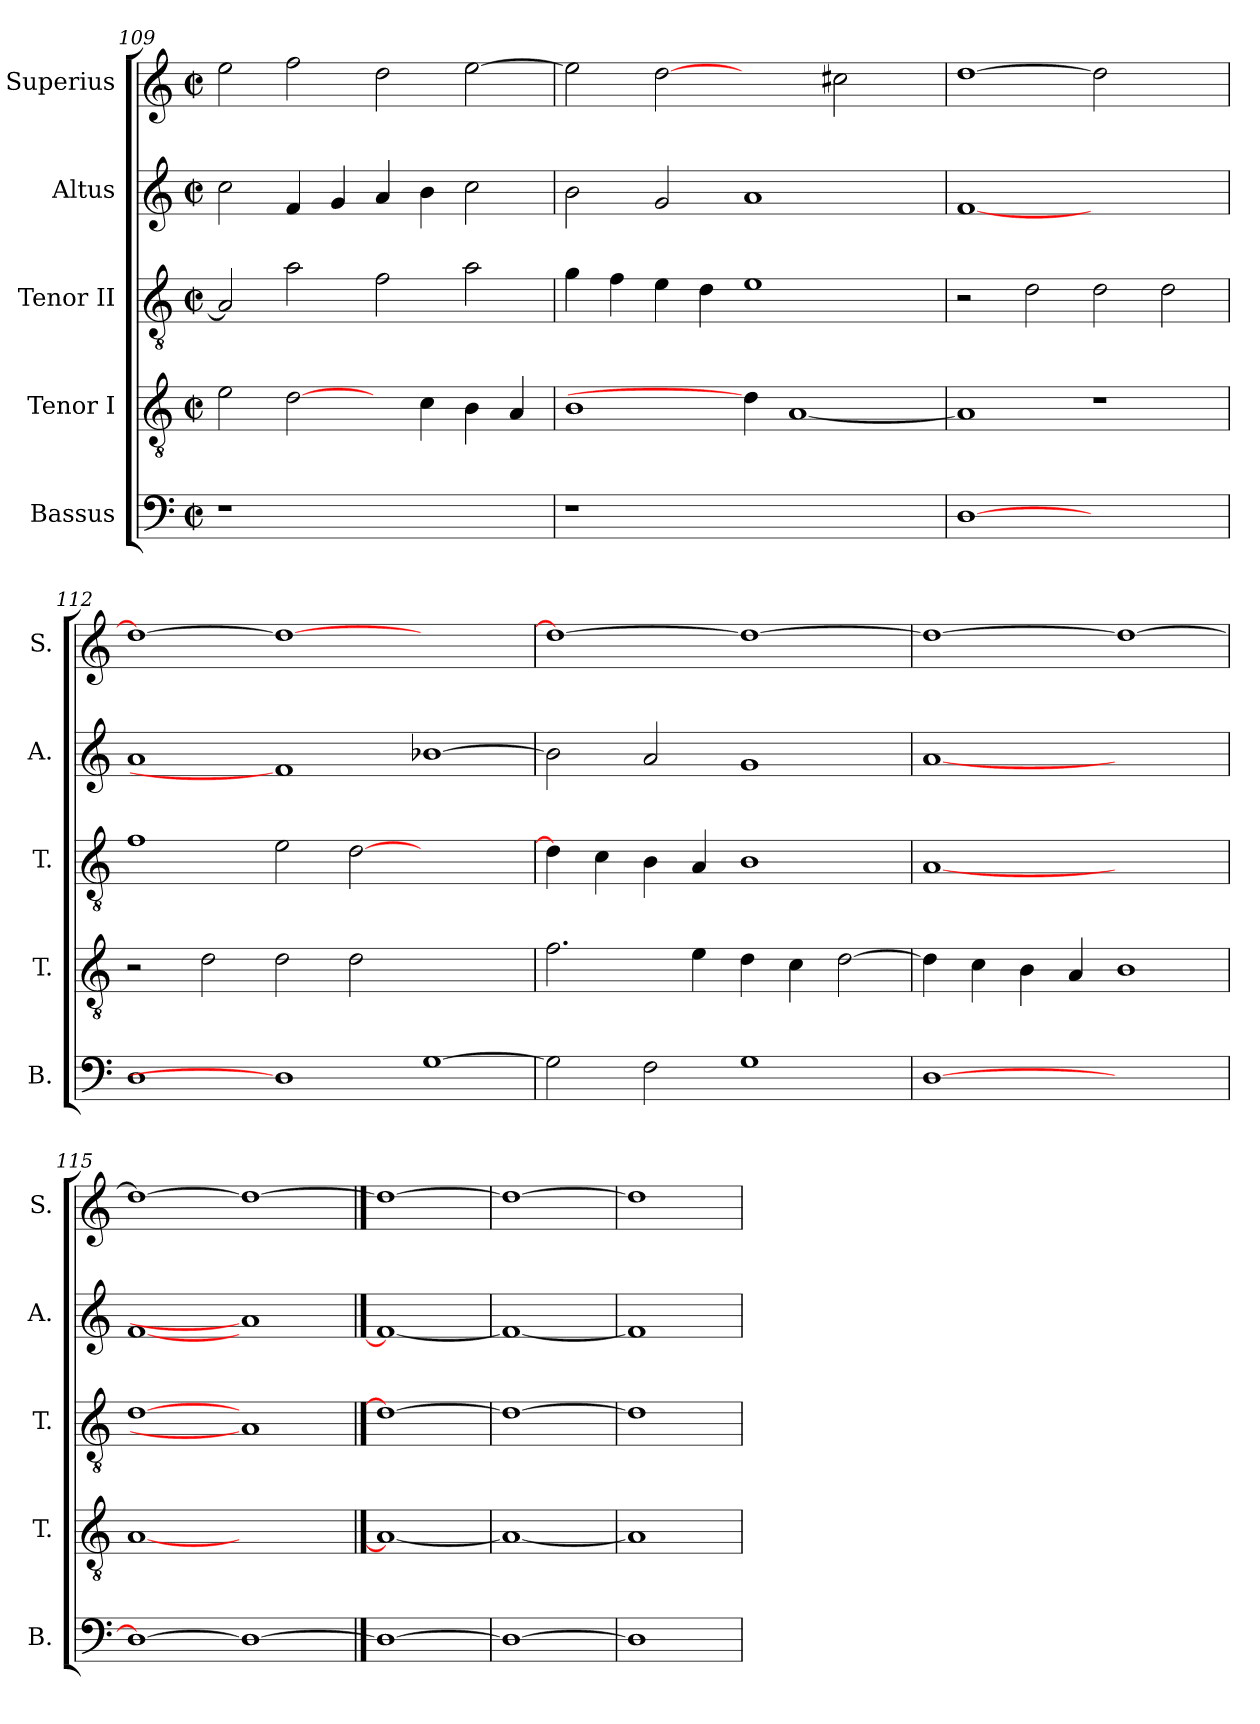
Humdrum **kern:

**kern	**kern	**kern	**kern	**kern
*part5	*part4	*part3	*part2	*part1
*staff5	*staff4	*staff3	*staff2	*staff1
*I"Bassus	*I"Tenor I	*I"Tenor II	*I"Altus	*I"Superius
*I'B.	*I'T.	*I'T.	*I'A.	*I'S.
*clefF4	*clefGv2	*clefGv2	*clefG2	*clefG2
*	*ITrd7c12	*ITrd7c12	*	*
*k[]	*k[]	*k[]	*k[]	*k[]
*C:	*C:	*C:	*C:	*C:
*M2/2	*M2/2	*M2/2	*M2/2	*M2/2
*met(c|)	*met(c|)	*met(c|)	*met(c|)	*met(c|)
=109	=109	=109	=109	=109
!LO:N:vis=1	!	!	!	!
1r	2Ei\	2AAi/]	2cci\	2eei\
.	[2Di\	2Ai\	4fi/	2ffi\
.	.	.	4gi/	.
1ryy	4ryy	2Fi\	4ai/	2ddi\
.	4Ci\	.	4bi\	.
.	4BBi\	2Ai\	2cci\	[>2eei\
.	4AAi/	.	.	.
=110	=110	=110	=110	=110
!LO:N:vis=1	!	!	!	!
1r	1BBi	4Gi\	2bi\	2eei\]
.	.	4Fi\	.	.
.	.	4Ei\	2gi/	[2ddi
.	.	4Di\	.	.
1ryy	4Di\]	1Ei	1ai	2ryy
.	[<1AAi	.	.	.
.	.	.	.	2cc#Xi\
4ryy	.	4ryy	4ryy	4ryy
=111	=111	=111	=111	=111
[1Di	1AAi]	2r	[1fi	[>1ddi
.	.	2Di\	.	.
1ryy	1r	2Di\	1ryy	2ddi]
.	.	2Di\	.	2ryy
!!LO:PB:g=z
=112	=112	=112	=112	=112
1Di	2r	1Fi	1ai	1ddi_>
.	2Di\	.	.	.
1Di]	2Di\	2Ei\	1fi]	1ddi_
.	2Di\	[>2Di\	.	.
[>1Gi	1ryy	1ryy	[>1b-Xi	1ryy
=113	=113	=113	=113	=113
2Gi\]	2.Fi\	4Di\]	2b-i\]	1ddi_>
.	.	4Ci\	.	.
2Fi\	.	4BBi\	2ai/	.
.	4Ei\	4AAi/	.	.
1Gi	4Di\	1BBi	1gi	1ddi_
.	4Ci\	.	.	.
.	[>2Di\	.	.	.
=114	=114	=114	=114	=114
[>1Di	4Di\]	[1AAi	[1ai	1ddi_>
.	4Ci\	.	.	.
.	4BBi\	.	.	.
.	4AAi/	.	.	.
1ryy	1BBi	1ryy	1ryy	1ddi_
=115	=115	=115	=115	=115
1Di_>	[1AAi	[1Di	[1fi	1ddi_>
1Di_	1ryy	1AAi]	1ai]	1ddi_
==116	==116	==116	==116	==116
1Di_	1AAi_	1Di_	1fi_	1ddi_
=117	=117	=117	=117	=117
1Di_	1AAi_	1Di_	1fi_	1ddi_
=118	=118	=118	=118	=118
1Di]	1AAi]	1Di]	1fi]	1ddi]
=	=	=	=	=
*-	*-	*-	*-	*-
